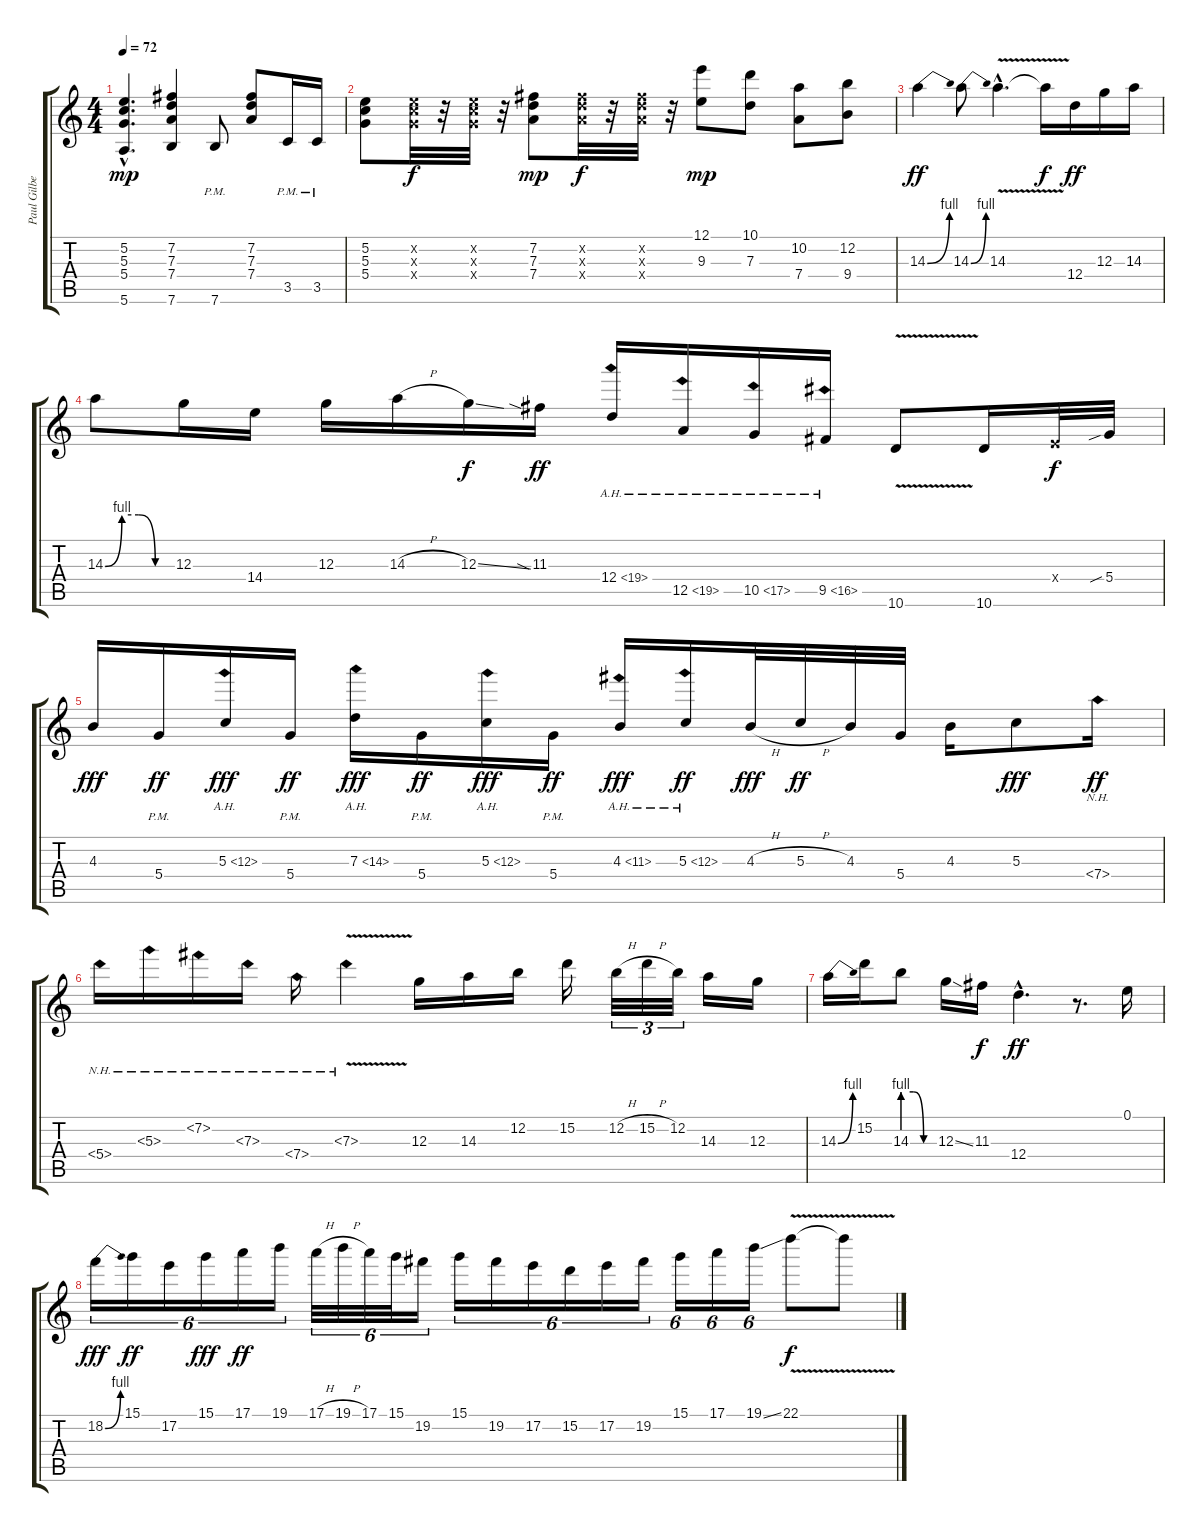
\track ("Paul Gilbert" "Paul Gilbe") {instrument distortionguitar}
\staff {score tabs}
\tuning (E4 B3 G3 D3 A2 E2) {hide}
\ts (4 4)
\tempo 72
\clef g2
\ks c
(5.2{hac} 5.3{hac} 5.4{hac} 5.6{hac}).4{d dy mp} (7.2 7.3 7.4 7.6).4 7.6{pm}.8 (7.2 7.3 7.4).8 3.5{pm}.16 3.5{pm}.16 |
(5.2 5.3 5.4).8 (5.2{x} 5.3{x} 5.4{x}).32{dy f} r.32 (5.2{x} 5.3{x} 5.4{x}).32 r.32 (7.2 7.3 7.4).8{dy mp} (7.2{x} 7.3{x} 7.4{x}).32{dy f} r.32 (7.2{x} 7.3{x} 7.4{x}).32 r.32 (12.1 9.3).8{dy mp} (10.1 7.3).8 (10.2 7.4).8 (12.2 9.4).8 |
14.3{be (bend 0 0 60 4)}.4{dy ff} 14.3{be (bend 0 0 60 4)}.8 14.3{v hac}.4{d} 14.3{t}.16{dy f} 12.4.16{dy ff} 12.3.16 14.3.16 |
14.3{be (custom 0 0 15 4 30 4 45 0 60 0)}.8 12.3.16 14.4.16 12.3.16 14.3{h}.16 12.3{ss}.16{dy f} 11.3{sia}.16{dy ff} 12.4{ah 7}.16 12.5{ah 7}.16 10.5{ah 7}.16 9.5{ah 7}.16 10.6{v}.8 10.6.16 2.4{x}.32{dy f} 5.4{sib}.32 |
4.3.16{dy fff} 5.4{pm}.16{dy ff} 5.3{ah 7}.16{dy fff} 5.4{pm}.16{dy ff} 7.3{ah 7}.16{dy fff} 5.4{pm}.16{dy ff} 5.3{ah 7}.16{dy fff} 5.4{pm}.16{dy ff} 4.3{ah 7}.16{dy fff} 5.3{ah 7}.16{dy ff} 4.3{h}.32{dy fff} 5.3{h}.32{dy ff} 4.3.32 5.4.32 4.3.16 5.3.8{dy fff} 7.4{nh}.16{dy ff} |
5.4{nh}.16 5.3{nh}.16 7.2{nh}.16 7.3{nh}.16 7.4{nh}.16 7.3{nh v}.4 12.3.16 14.3.16 12.2.16 15.2.16 12.2{h}.32{tu (3 2)} 15.2{h}.32{tu (3 2)} 12.2.32{tu (3 2)} 14.3.16 12.3.16 |
14.3{be (bend 0 0 60 4)}.16 15.2.16 14.3{be (custom 0 4 20 4 40 0 60 0)}.8 12.3{ss}.16 11.3.16{dy f} 12.4{hac}.4{d dy ff} r.8{d} 0.1.16 |
18.2{be (bend 0 0 60 4)}.16{tu (6 4) dy fff} 15.1.16{tu (6 4) dy ff} 17.2.16{tu (6 4)} 15.1.16{tu (6 4) dy fff} 17.1.16{tu (6 4) dy ff} 19.1.16{tu (6 4)} 17.1{h}.32{tu (6 4)} 19.1{h}.32{tu (6 4)} 17.1.32{tu (6 4)} 15.1.32{tu (6 4)} 19.2.16{tu (6 4)} 15.1.16{tu (6 4)} 19.2.16{tu (6 4)} 17.2.16{tu (6 4)} 15.2.16{tu (6 4)} 17.2.16{tu (6 4)} 19.2.16{tu (6 4)} 15.1.16{tu (6 4)} 17.1.16{tu (6 4)} 19.1{ss}.16{tu (6 4)} 22.1{v}.8{dy f} 22.1{t}.8
